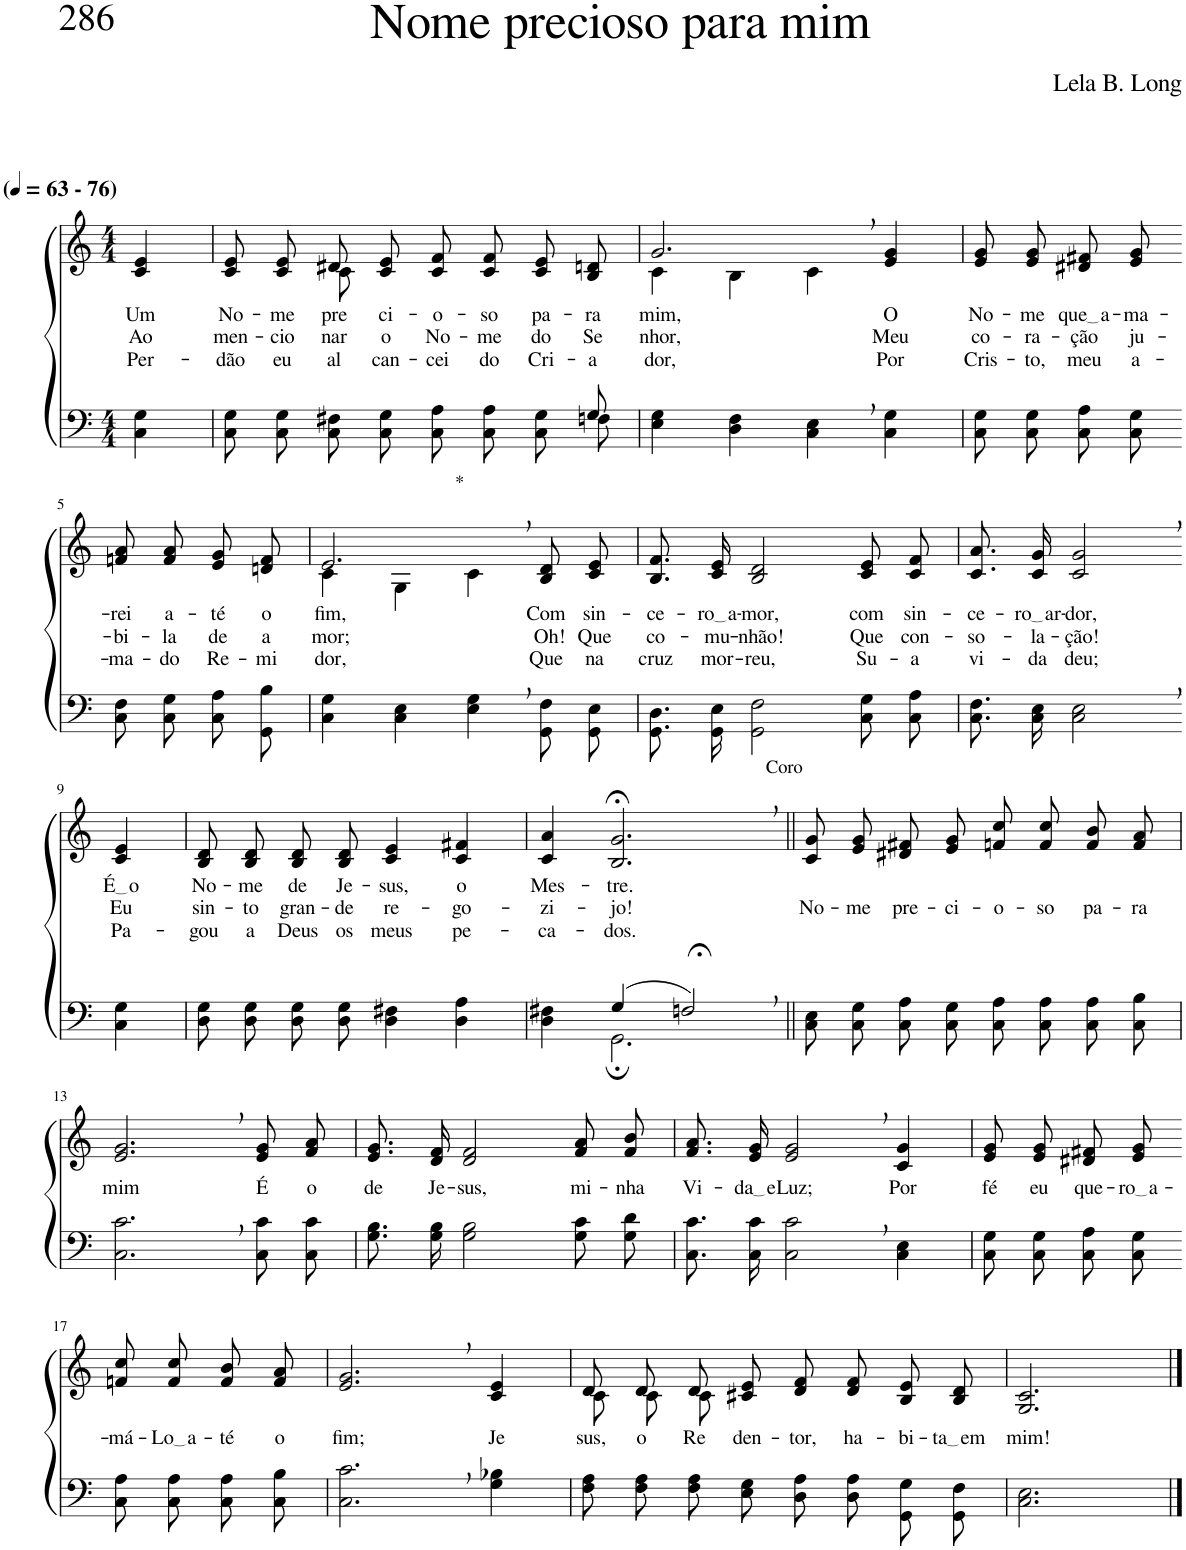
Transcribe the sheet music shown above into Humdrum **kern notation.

**kern	**kern	**text	**text	**text
*part2	*part1	*part1	*part1	*part1
*staff2	*staff1	*staff1	*staff1	*staff1
*I"Parte III e IV	*I"Parte I e II	*	*	*
*clefF4	*clefG2	*	*	*
*Trd-1c-2	*Trd-1c-2	*	*	*
*k[]	*k[]	*	*	*
*M4/4	*M4/4	*	*	*
*MM63	*MM63	*	*	*
=1	=1	=1	=1	=1
!	!LO:TX:a:B:t=(	!	!	!
!	!LO:TX:a:B:t=- 76)	!	!	!
!	!	!LO:LY:b	!LO:LY:b	!LO:LY:b
4C\ 4G\	4c/ 4e/	Um	Ao	Per-
=2	=2	=2	=2	=2
*^	*	*	*	*
!	!	!	!LO:LY:b	!LO:LY:b	!LO:LY:b
*	*	*^	*	*	*
2..ryy	8C\ 8G\L	8c/ 8e/L	4ryy	No-	men-	-dão
!	!	!	!	!LO:LY:b	!LO:LY:b	!LO:LY:b
.	8C\ 8G\J	8c/ 8e/J	.	-me	-cio-	eu
!	!	!	!	!LO:LY:b	!LO:LY:b	!LO:LY:b
.	8C\ 8F#X\L	8d#X/L	8c\	pre-	-nar	al-
!	!	!	!	!LO:LY:b	!LO:LY:b	!LO:LY:b
.	8C\ 8G\J	8c/ 8e/J	2ryy	-ci-	o	-can-
!	!	!	!	!LO:LY:b	!LO:LY:b	!LO:LY:b
.	8C\ 8A\L	8c/ 8f/L	.	-o-	No-	-cei
!	!	!	!	!LO:LY:b	!LO:LY:b	!LO:LY:b
.	8C\ 8A\J	8c/ 8f/J	.	-so	-me	do
!	!	!	!	!LO:LY:b	!LO:LY:b	!LO:LY:b
.	8C\ 8G\L	8c/ 8e/L	.	pa-	do	Cri-
!	!	!	!	!LO:LY:b	!LO:LY:b	!LO:LY:b
8G/	8Fn\J	8B/ 8dn/J	8ryy	-ra	Se-	-a-
=3	=3	=3	=3	=3	=3	=3
!	!	!	!	!LO:LY:b	!LO:LY:b	!LO:LY:b
*v	*v	*	*	*	*	*
4E\ 4G\	2.g,/	4c\	mim,	-nhor,	dor,
4D\ 4F\	.	4B\	.	.	.
4C\, 4E\,	.	4c\	.	.	.
!	!	!	!LO:LY:b	!LO:LY:b	!LO:LY:b
4C\ 4G\	4e/ 4g/	4ryy	O	Meu	Por
=4	=4	=4	=4	=4	=4
!	!	!	!LO:LY:b	!LO:LY:b	!LO:LY:b
*	*v	*v	*	*	*
8C\ 8G\L	8e/ 8g/L	No-	co-	Cris-
!	!	!LO:LY:b	!LO:LY:b	!LO:LY:b
8C\ 8G\J	8e/ 8g/J	-me	-ra-	-to,
!	!	!LO:LY:b	!LO:LY:b	!LO:LY:b
8C\ 8A\L	8d#X/ 8f#X/L	que a	-ção	meu
!	!	!LO:LY:b	!LO:LY:b	!LO:LY:b
8C\ 8G\J	8e/ 8g/J	-ma-	ju-	a-
!!LO:LB:g=z
=5-	=5-	=5-	=5-	=5-
!	!	!LO:LY:b	!LO:LY:b	!LO:LY:b
8C\ 8F\L	8fn/ 8a/L	-rei	-bi-	-ma-
!	!	!LO:LY:b	!LO:LY:b	!LO:LY:b
8C\ 8G\J	8f/ 8a/J	a-	-la	-do
!	!	!LO:LY:b	!LO:LY:b	!LO:LY:b
8C\ 8A\L	8e/ 8g/L	-té	de	Re-
!	!	!LO:LY:b	!LO:LY:b	!LO:LY:b
8GG\ 8B\J	8dn/ 8f/J	o	a-	-mi-
=6	=6	=6	=6	=6
*	*^	*	*	*
!	!LO:TX:a:t=*	!	!	!	!
!	!	!	!LO:LY:b	!LO:LY:b	!LO:LY:b
4C\ 4G\	2.e,/	4c\	fim,	-mor;	-dor,
4C\ 4E\	.	4G\	.	.	.
4E\, 4G\,	.	4c\	.	.	.
!	!	!	!LO:LY:b	!LO:LY:b	!LO:LY:b
8GG/ 8F/L	8B/ 8d/L	4ryy	Com	Oh!	Que
!	!	!	!LO:LY:b	!LO:LY:b	!LO:LY:b
8GG/ 8E/J	8c/ 8e/J	.	sin-	Que	na
*	*v	*v	*	*	*
=7	=7	=7	=7	=7
!	!	!LO:LY:b	!LO:LY:b	!LO:LY:b
8.GG/ 8.D/L	8.B/ 8.f/L	-ce-	co-	cruz
!	!	!LO:LY:b	!LO:LY:b	!LO:LY:b
16GG/ 16E/Jk	16c/ 16e/Jk	ro a	-mu-	mor-
!	!	!LO:LY:b	!LO:LY:b	!LO:LY:b
2GG\ 2F\	2B/ 2d/	-mor,	-nhão!	-reu,
!	!	!LO:LY:b	!LO:LY:b	!LO:LY:b
8C\ 8G\L	8c/ 8e/L	com	Que	Su-
!	!	!LO:LY:b	!LO:LY:b	!LO:LY:b
8C\ 8A\J	8c/ 8f/J	sin-	con-	-a
=8	=8	=8	=8	=8
!	!	!LO:LY:b	!LO:LY:b	!LO:LY:b
8.C\ 8.F\L	8.c/ 8.a/L	-ce-	-so-	vi-
!	!	!LO:LY:b	!LO:LY:b	!LO:LY:b
16C\ 16E\Jk	16c/ 16g/Jk	ro ar	-la-	-da
!	!	!LO:LY:b	!LO:LY:b	!LO:LY:b
2C\, 2E\,	2c/, 2g/,	-dor,	-ção!	deu;
!!LO:LB:g=z
=9-	=9-	=9-	=9-	=9-
!	!	!LO:LY:b	!LO:LY:b	!LO:LY:b
4C\ 4G\	4c/ 4e/	É o	Eu	Pa-
=10	=10	=10	=10	=10
!	!	!LO:LY:b	!LO:LY:b	!LO:LY:b
8D\ 8G\L	8B/ 8d/L	No-	sin-	-gou
!	!	!LO:LY:b	!LO:LY:b	!LO:LY:b
8D\ 8G\J	8B/ 8d/J	-me	-to	a
!	!	!LO:LY:b	!LO:LY:b	!LO:LY:b
8D\ 8G\L	8B/ 8d/L	de	gran-	Deus
!	!	!LO:LY:b	!LO:LY:b	!LO:LY:b
8D\ 8G\J	8B/ 8d/J	Je-	-de	os
!	!	!LO:LY:b	!LO:LY:b	!LO:LY:b
4D\ 4F#X\	4c/ 4e/	-sus,	re-	meus
!	!	!LO:LY:b	!LO:LY:b	!LO:LY:b
4D\ 4A\	4c/ 4f#X/	o	-go-	pe-
=11	=11	=11	=11	=11
*^	*	*	*	*
!	!	!	!LO:LY:b	!LO:LY:b	!LO:LY:b
4ryy	4D\ 4F#X\	4c/ 4a/	Mes-	-zi-	-ca-
!	!	!	!LO:LY:b	!LO:LY:b	!LO:LY:b
(4G/	2.GG;\	2.B/;<, 2.g/;<,	-tre.	-jo!	-dos.
2Fn;<,/)	.	.	.	.	.
*v	*v	*	*	*	*
=12||	=12||	=12||	=12||	=12||
!	!LO:TX:a:t=Coro	!	!	!
!	!	!	!LO:LY:b	!
8C\ 8E\L	8c/ 8g/L	.	No-	.
!	!	!	!LO:LY:b	!
8C\ 8G\J	8e/ 8g/J	.	-me	.
!	!	!	!LO:LY:b	!
8C\ 8A\L	8d#X/ 8f#X/L	.	pre-	.
!	!	!	!LO:LY:b	!
8C\ 8G\J	8e/ 8g/J	.	-ci-	.
!	!	!	!LO:LY:b	!
8C\ 8A\L	8fn/ 8cc/L	.	-o-	.
!	!	!	!LO:LY:b	!
8C\ 8A\J	8f/ 8cc/J	.	-so	.
!	!	!	!LO:LY:b	!
8C\ 8A\L	8f/ 8b/L	.	pa-	.
!	!	!	!LO:LY:b	!
8C\ 8B\J	8f/ 8a/J	.	-ra	.
!!LO:LB:g=z
=13	=13	=13	=13	=13
!	!	!LO:LY:b	!	!
2.C\, 2.c\,	2.e/, 2.g/,	mim	.	.
!	!	!LO:LY:b	!	!
8C\ 8c\L	8e/ 8g/L	É	.	.
!	!	!LO:LY:b	!	!
8C\ 8c\J	8f/ 8a/J	o	.	.
=14	=14	=14	=14	=14
!	!	!LO:LY:b	!	!
8.G\ 8.B\L	8.e/ 8.g/L	de	.	.
!	!	!LO:LY:b	!	!
16G\ 16B\Jk	16d/ 16f/Jk	Je-	.	.
!	!	!LO:LY:b	!	!
2G\ 2B\	2d/ 2f/	-sus,	.	.
!	!	!LO:LY:b	!	!
8G\ 8c\L	8f/ 8a/L	mi-	.	.
!	!	!LO:LY:b	!	!
8G\ 8d\J	8f/ 8b/J	-nha	.	.
=15	=15	=15	=15	=15
!	!	!LO:LY:b	!	!
8.C\ 8.c\L	8.f/ 8.a/L	Vi-	.	.
!	!	!LO:LY:b	!	!
16C\ 16c\Jk	16e/ 16g/Jk	da e	.	.
!	!	!LO:LY:b	!	!
2C\, 2c\,	2e/, 2g/,	Luz;	.	.
!	!	!LO:LY:b	!	!
4C\ 4E\	4c/ 4g/	Por	.	.
=16	=16	=16	=16	=16
!	!	!LO:LY:b	!	!
8C\ 8G\L	8e/ 8g/L	fé	.	.
!	!	!LO:LY:b	!	!
8C\ 8G\J	8e/ 8g/J	eu	.	.
!	!	!LO:LY:b	!	!
8C\ 8A\L	8d#X/ 8f#X/L	que-	.	.
!	!	!LO:LY:b	!	!
8C\ 8G\J	8e/ 8g/J	ro a	.	.
!!LO:LB:g=z
=17-	=17-	=17-	=17-	=17-
!	!	!LO:LY:b	!	!
8C\ 8A\L	8fn/ 8cc/L	-má-	.	.
!	!	!LO:LY:b	!	!
8C\ 8A\J	8f/ 8cc/J	Lo a	.	.
!	!	!LO:LY:b	!	!
8C\ 8A\L	8f/ 8b/L	-té	.	.
!	!	!LO:LY:b	!	!
8C\ 8B\J	8f/ 8a/J	o	.	.
=18	=18	=18	=18	=18
!	!	!LO:LY:b	!	!
2.C\, 2.c\,	2.e/, 2.g/,	fim;	.	.
!	!	!LO:LY:b	!	!
4G\ 4B-X\	4c/ 4e/	Je-	.	.
=19	=19	=19	=19	=19
*	*^	*	*	*
!	!	!	!LO:LY:b	!	!
8F\ 8A\L	8d/L	8c\	-sus,	.	.
!	!	!	!LO:LY:b	!	!
8F\ 8A\J	8d/J	8c\L	o	.	.
!	!	!	!LO:LY:b	!	!
8F\ 8A\L	8d/L	8c\J	Re-	.	.
!	!	!	!LO:LY:b	!	!
8E\ 8G\J	8c#X/ 8e/J	2ryy	-den-	.	.
!	!	!	!LO:LY:b	!	!
8D\ 8A\L	8d/ 8f/L	.	-tor,	.	.
!	!	!	!LO:LY:b	!	!
8D\ 8A\J	8d/ 8f/J	.	ha-	.	.
!	!	!	!LO:LY:b	!	!
8GG/ 8G/L	8B/ 8e/L	.	-bi-	.	.
!	!	!	!LO:LY:b	!	!
8GG/ 8F/J	8B/ 8d/J	8ryy	ta em	.	.
=20	=20	=20	=20	=20	=20
!	!	!	!LO:LY:b	!	!
*	*v	*v	*	*	*
2.C\ 2.E\	2.G/ 2.c/	mim!	.	.
==	==	==	==	==
*-	*-	*-	*-	*-
